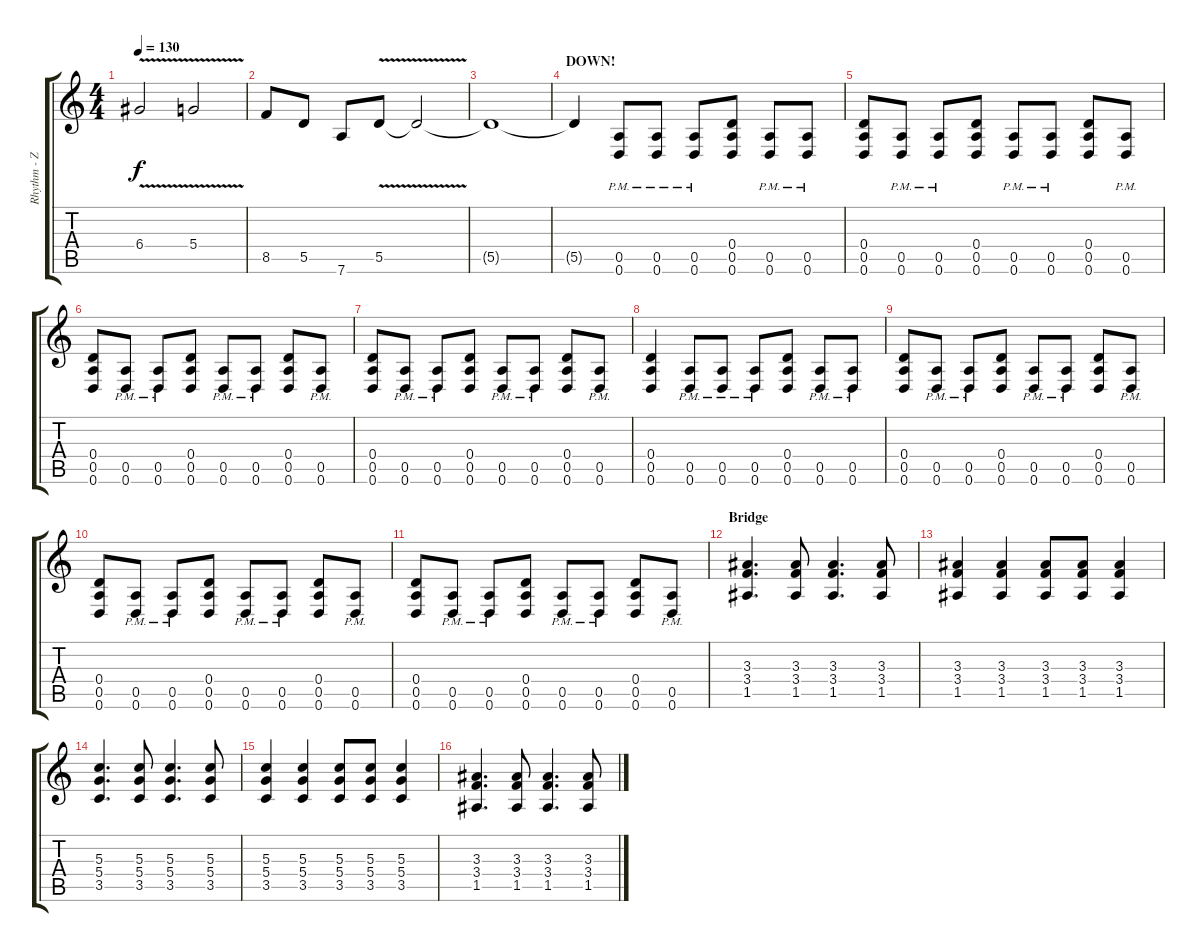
\track ("Rhythm - Zacky Vengeance" "Rhythm - Z") {instrument distortionguitar}
\staff {score tabs}
\tuning (E4 B3 G3 D3 A2 D2) {hide}
\ts (4 4)
\tempo 130
\clef g2
\ks c
6.4{v}.2{dy f} 5.4{v}.2 |
8.5.8 5.5.8 7.6.8 5.5{v}.8 5.5{t}.2 |
5.5{t}.1 |
\section ("" "DOWN!")
5.5{t}.4 (0.5{pm} 0.6{pm}).8 (0.5{pm} 0.6{pm}).8 (0.5{pm} 0.6{pm}).8 (0.4 0.5 0.6).8 (0.5{pm} 0.6{pm}).8 (0.5{pm} 0.6{pm}).8 |
(0.4 0.5 0.6).8 (0.5{pm} 0.6{pm}).8 (0.5{pm} 0.6{pm}).8 (0.4 0.5 0.6).8 (0.5{pm} 0.6{pm}).8 (0.5{pm} 0.6{pm}).8 (0.4 0.5 0.6).8 (0.5{pm} 0.6{pm}).8 |
(0.4 0.5 0.6).8 (0.5{pm} 0.6{pm}).8 (0.5{pm} 0.6{pm}).8 (0.4 0.5 0.6).8 (0.5{pm} 0.6{pm}).8 (0.5{pm} 0.6{pm}).8 (0.4 0.5 0.6).8 (0.5{pm} 0.6{pm}).8 |
(0.4 0.5 0.6).8 (0.5{pm} 0.6{pm}).8 (0.5{pm} 0.6{pm}).8 (0.4 0.5 0.6).8 (0.5{pm} 0.6{pm}).8 (0.5{pm} 0.6{pm}).8 (0.4 0.5 0.6).8 (0.5{pm} 0.6{pm}).8 |
(0.4 0.5 0.6).4 (0.5{pm} 0.6{pm}).8 (0.5{pm} 0.6{pm}).8 (0.5{pm} 0.6{pm}).8 (0.4 0.5 0.6).8 (0.5{pm} 0.6{pm}).8 (0.5{pm} 0.6{pm}).8 |
(0.4 0.5 0.6).8 (0.5{pm} 0.6{pm}).8 (0.5{pm} 0.6{pm}).8 (0.4 0.5 0.6).8 (0.5{pm} 0.6{pm}).8 (0.5{pm} 0.6{pm}).8 (0.4 0.5 0.6).8 (0.5{pm} 0.6{pm}).8 |
(0.4 0.5 0.6).8 (0.5{pm} 0.6{pm}).8 (0.5{pm} 0.6{pm}).8 (0.4 0.5 0.6).8 (0.5{pm} 0.6{pm}).8 (0.5{pm} 0.6{pm}).8 (0.4 0.5 0.6).8 (0.5{pm} 0.6{pm}).8 |
(0.4 0.5 0.6).8 (0.5{pm} 0.6{pm}).8 (0.5{pm} 0.6{pm}).8 (0.4 0.5 0.6).8 (0.5{pm} 0.6{pm}).8 (0.5{pm} 0.6{pm}).8 (0.4 0.5 0.6).8 (0.5{pm} 0.6{pm}).8 |
\section ("" "Bridge")
(3.3 3.4 1.5).4{d} (3.3 3.4 1.5).8 (3.3 3.4 1.5).4{d} (3.3 3.4 1.5).8 |
(3.3 3.4 1.5).4 (3.3 3.4 1.5).4 (3.3 3.4 1.5).8 (3.3 3.4 1.5).8 (3.3 3.4 1.5).4 |
(5.3 5.4 3.5).4{d} (5.3 5.4 3.5).8 (5.3 5.4 3.5).4{d} (5.3 5.4 3.5).8 |
(5.3 5.4 3.5).4 (5.3 5.4 3.5).4 (5.3 5.4 3.5).8 (5.3 5.4 3.5).8 (5.3 5.4 3.5).4 |
(3.3 3.4 1.5).4{d} (3.3 3.4 1.5).8 (3.3 3.4 1.5).4{d} (3.3 3.4 1.5).8
